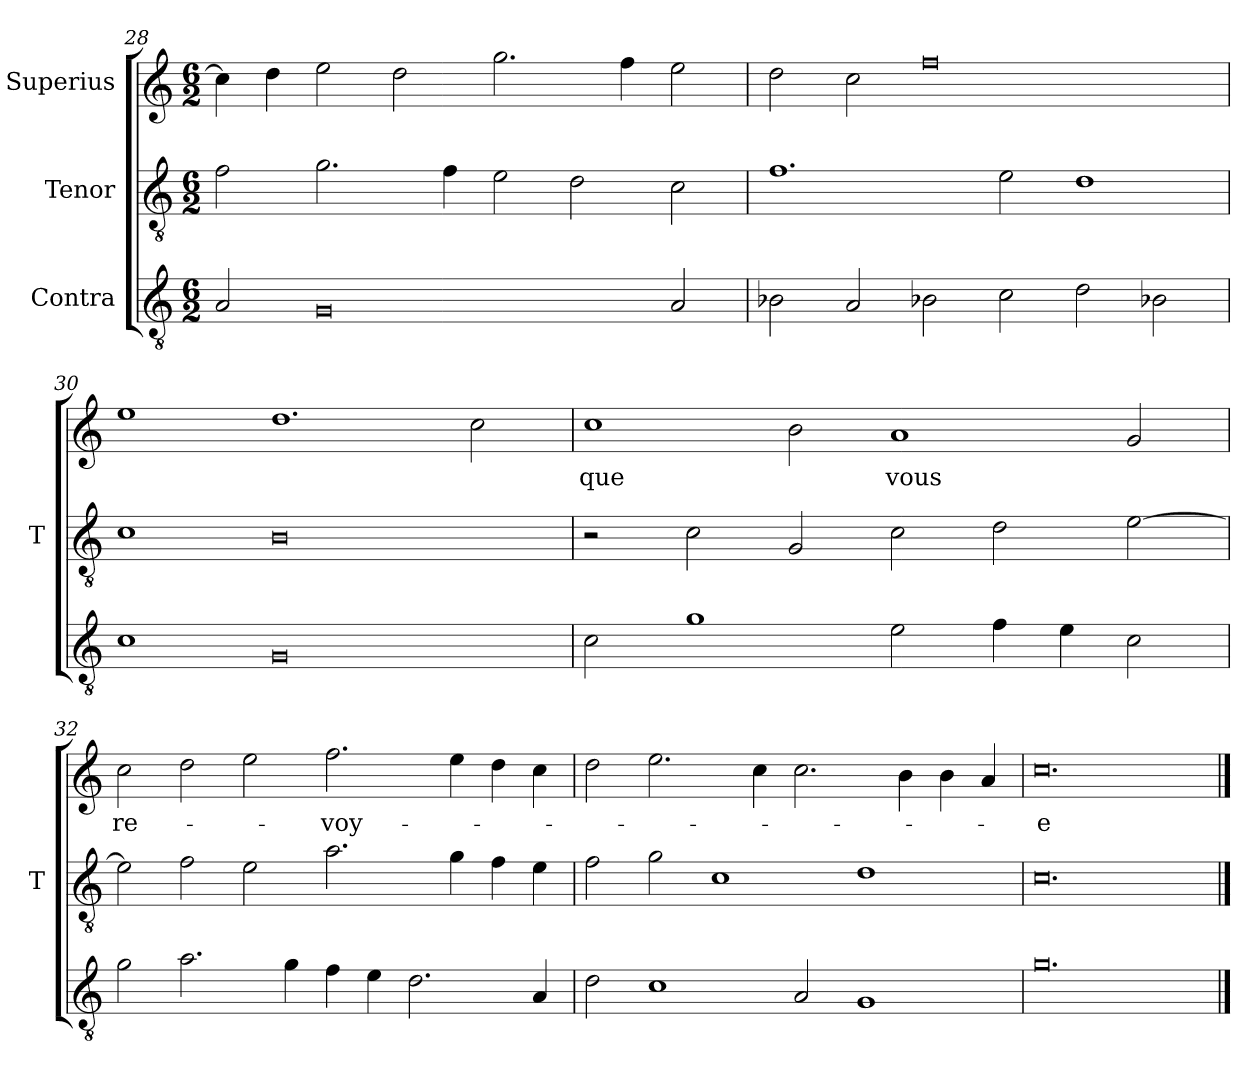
**kern	**kern	**kern	**text
*part3	*part2	*part1	*part1
*staff3	*staff2	*staff1	*staff1
*I"Contra	*I"Tenor	*I"Superius	*
*	*I'T	*	*
*clefGv2	*clefGv2	*clefG2	*
*M6/2	*M6/2	*M6/2	*
=28	=28	=28	=28
2A	2f	4cc]	.
.	.	4dd	.
0G	2.g	2ee	.
.	.	2dd	.
.	4f	.	.
.	2e	2.gg	.
.	2d	.	.
.	.	4ff	.
2A	2c	2ee	.
=29	=29	=29	=29
2B-X	1.f	2dd	.
2A	.	2cc	.
2B-X	.	0ff	.
2c	2e	.	.
2d	1d	.	.
2B-X	.	.	.
=30	=30	=30	=30
1c	1c	1ee	.
0G	0B	1.dd	.
.	.	2cc	.
=31	=31	=31	=31
2c	2r	1cc	-que
1g	2c	.	.
.	2G	2b	.
2e	2c	1a	-vous
4f	2d	.	.
4e	.	.	.
2c	[2e	2g	.
=32	=32	=32	=32
2g	2e]	2cc	re-
2.a	2f	2dd	.
.	2e	2ee	.
4g	.	.	.
4f	2.a	2.ff	-voy-
4e	.	.	.
2.d	.	.	.
.	4g	4ee	.
.	4f	4dd	.
4A	4e	4cc	.
=33	=33	=33	=33
2d	2f	2dd	.
1c	2g	2.ee	.
.	1c	.	.
.	.	4cc	.
2A	.	2.cc	.
1G	1d	.	.
.	.	4b	.
.	.	4b	.
.	.	4a	.
=34	=34	=34	=34
0.g	0.c	0.cc	-e
==	==	==	==
*-	*-	*-	*-
